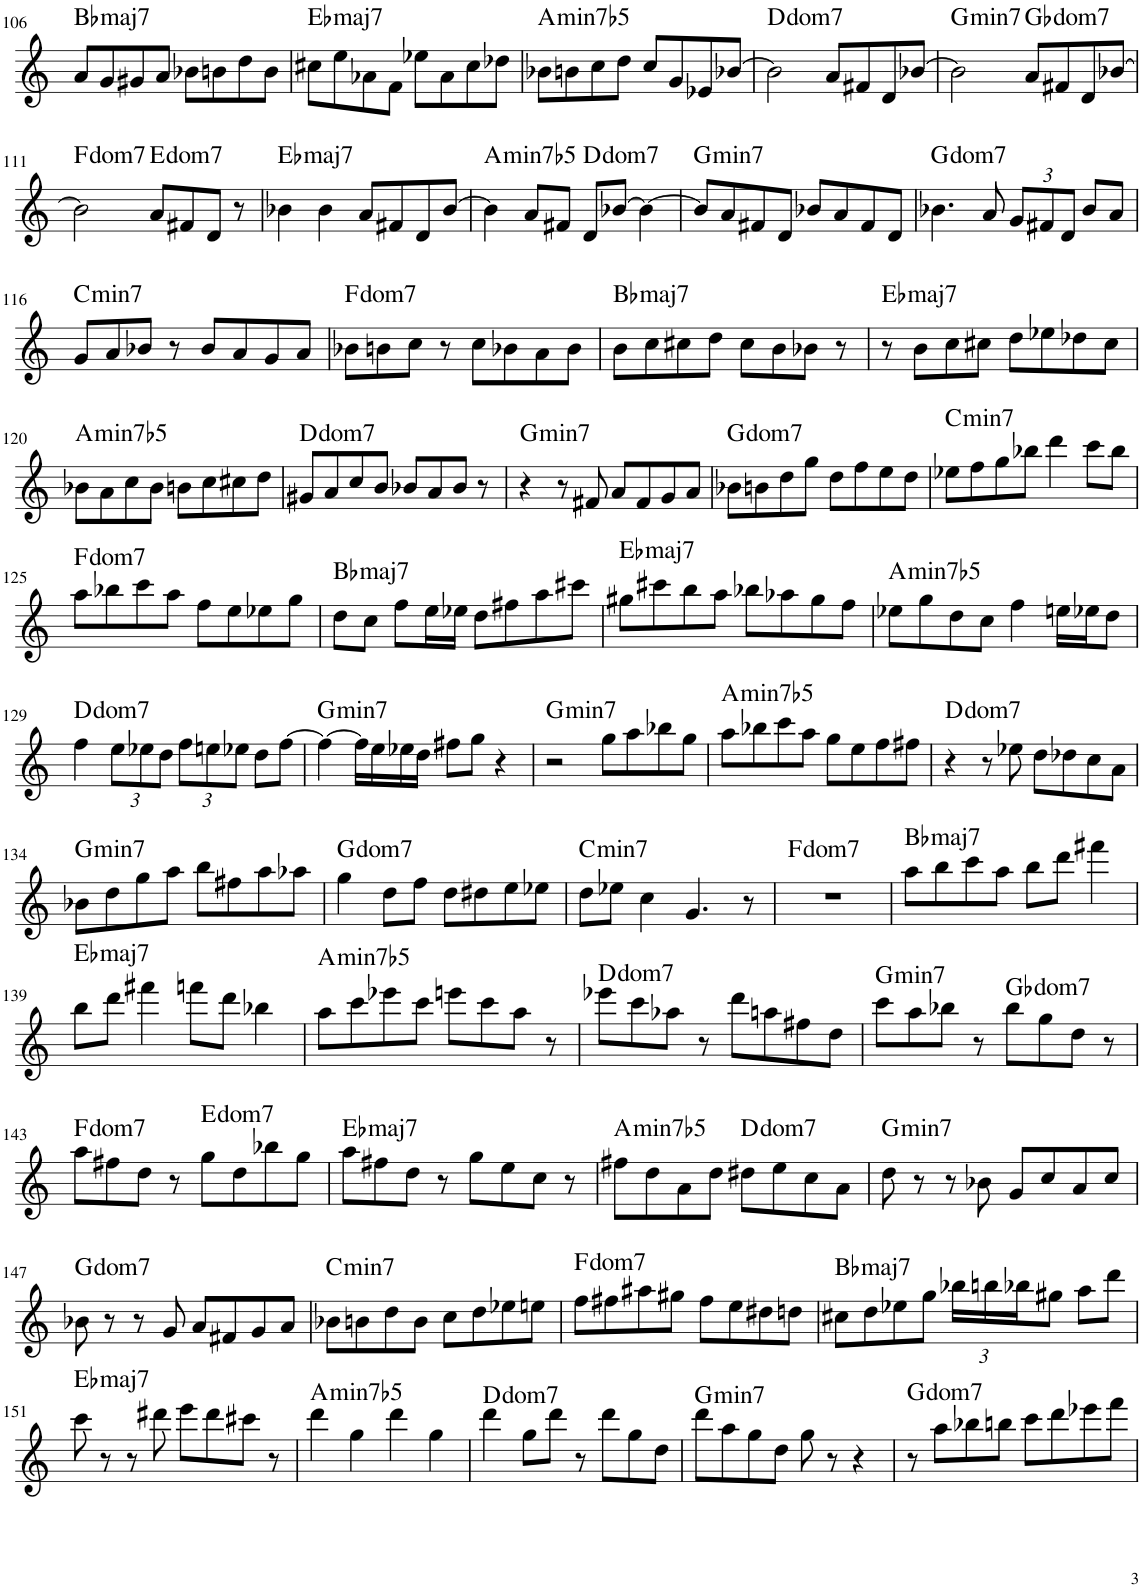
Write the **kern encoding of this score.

**kern	**harte
*part1	*part1
*staff1	*
*I"Piano	*
*I'Pno.	*
!!LO:PB:g=z
*clefG2	*
*k[]	*
*M4/4	*
=106	=106
!	!LO:H:kt=maj7
8a/L	Bb:maj7
8g/	.
8g#X/	.
8a/J	.
8b-X\L	.
8bn\	.
8dd\	.
8b\J	.
=107	=107
!	!LO:H:kt=maj7
8cc#X\L	Eb:maj7
8ee\	.
8a-X\	.
8f\J	.
8ee-X\L	.
8a-\	.
8cc#\	.
8dd-X\J	.
=108	=108
!	!LO:H:kt=min7b5
8b-X\L	A:hdim7
8bn\	.
8cc\	.
8dd\J	.
8cc/L	.
8g/	.
8e-X/	.
[8b-X/J	.
=109	=109
!	!LO:H:kt=dom
2b-\]	.
8a/L	.
8f#X/	.
8d/	.
[8b-X/J	.
=110	=110
!	!LO:H:kt=min7
2b-\]	G:min7
!	!LO:H:kt=dom
8a/L	.
8f#X/	.
8d/	.
[8b-X/J	.
!!LO:LB:g=z
=111	=111
!	!LO:H:kt=dom
2b-\]	.
!	!LO:H:kt=dom
8a/L	.
8f#X/	.
8d/J	.
8r	.
=112	=112
!	!LO:H:kt=maj7
4b-X\	Eb:maj7
4b-\	.
8a/L	.
8f#X/	.
8d/	.
[8b-/J	.
=113	=113
!	!LO:H:kt=min7b5
4b-\]	A:hdim7
8a/L	.
8f#X/J	.
!	!LO:H:kt=dom
8d/L	.
[8b-X/J	.
4b-\_	.
=114	=114
!	!LO:H:kt=min7
8b-/L]	G:min7
8a/	.
8f#X/	.
8d/J	.
8b-X/L	.
8a/	.
8f#/	.
8d/J	.
=115	=115
!	!LO:H:kt=dom
4.b-X\	.
8a/	.
*Xbrackettup	*
12g/L	.
12f#X/	.
12d/J	.
8b-/L	.
8a/J	.
!!LO:LB:g=z
=116	=116
!	!LO:H:kt=min7
8g/L	C:min7
8a/	.
8b-X/J	.
8r	.
8b-/L	.
8a/	.
8g/	.
8a/J	.
=117	=117
!	!LO:H:kt=dom
8b-X\L	.
8bn\	.
8cc\J	.
8r	.
8cc\L	.
8b-X\	.
8a\	.
8b-\J	.
=118	=118
!	!LO:H:kt=maj7
8b\L	Bb:maj7
8cc\	.
8cc#X\	.
8dd\J	.
8cc#\L	.
8b\	.
8b-X\J	.
8r	.
=119	=119
!	!LO:H:kt=maj7
8r	Eb:maj7
8b\L	.
8cc\	.
8cc#X\J	.
8dd\L	.
8ee-X\	.
8dd-X\	.
8cc#\J	.
!!LO:LB:g=z
=120	=120
!	!LO:H:kt=min7b5
8b-X\L	A:hdim7
8a\	.
8cc\	.
8b-\J	.
8bn\L	.
8cc\	.
8cc#X\	.
8dd\J	.
=121	=121
!	!LO:H:kt=dom
8g#X/L	.
8a/	.
8cc/	.
8b/J	.
8b-X/L	.
8a/	.
8b-/J	.
8r	.
=122	=122
!	!LO:H:kt=min7
4r	G:min7
8r	.
8f#X/	.
8a/L	.
8f#/	.
8g/	.
8a/J	.
=123	=123
!	!LO:H:kt=dom
8b-X\L	.
8bn\	.
8dd\	.
8gg\J	.
8dd\L	.
8ff\	.
8ee\	.
8dd\J	.
=124	=124
!	!LO:H:kt=min7
8ee-X\L	C:min7
8ff\	.
8gg\	.
8bb-X\J	.
4ddd\	.
8ccc\L	.
8bb-\J	.
!!LO:LB:g=z
=125	=125
!	!LO:H:kt=dom
8aa\L	.
8bb-X\	.
8ccc\	.
8aa\J	.
8ff\L	.
8ee\	.
8ee-X\	.
8gg\J	.
=126	=126
!	!LO:H:kt=maj7
8dd\L	Bb:maj7
8cc\J	.
8ff\L	.
16ee\L	.
16ee-X\JJ	.
8dd\L	.
8ff#X\	.
8aa\	.
8ccc#X\J	.
=127	=127
!	!LO:H:kt=maj7
8gg#X\L	Eb:maj7
8ccc#X\	.
8bb\	.
8aa\J	.
8bb-X\L	.
8aa-X\	.
8gg#\	.
8ff\J	.
=128	=128
!	!LO:H:kt=min7b5
8ee-X\L	A:hdim7
8gg\	.
8dd\	.
8cc\J	.
4ff\	.
16een\LL	.
16ee-X\J	.
8dd\J	.
!!LO:LB:g=z
=129	=129
!	!LO:H:kt=dom
4ff\	.
12ee\L	.
12ee-X\	.
12dd\J	.
12ff\L	.
12een\	.
12ee-X\J	.
8dd\L	.
[8ff\J	.
=130	=130
!	!LO:H:kt=min7
4ff\_	G:min7
16ff\LL]	.
16ee\	.
16ee-X\	.
16dd\JJ	.
8ff#X\L	.
8gg\J	.
4r	.
=131	=131
!	!LO:H:kt=min7
2r	G:min7
8gg\L	.
8aa\	.
8bb-X\	.
8gg\J	.
=132	=132
!	!LO:H:kt=min7b5
8aa\L	A:hdim7
8bb-X\	.
8ccc\	.
8aa\J	.
8gg\L	.
8ee\	.
8ff\	.
8ff#X\J	.
=133	=133
!	!LO:H:kt=dom
4r	.
8r	.
8ee-X\	.
8dd\L	.
8dd-X\	.
8cc\	.
8a\J	.
!!LO:LB:g=z
=134	=134
!	!LO:H:kt=min7
8b-X\L	G:min7
8dd\	.
8gg\	.
8aa\J	.
8bb\L	.
8ff#X\	.
8aa\	.
8aa-X\J	.
=135	=135
!	!LO:H:kt=dom
4gg\	.
8dd\L	.
8ff\J	.
8dd\L	.
8dd#X\	.
8ee\	.
8ee-X\J	.
=136	=136
!	!LO:H:kt=min7
8dd\L	C:min7
8ee-X\J	.
4cc\	.
4.g/	.
8r	.
=137	=137
!	!LO:H:kt=dom
1r	.
=138	=138
!	!LO:H:kt=maj7
8aa\L	Bb:maj7
8bb\	.
8ccc\	.
8aa\J	.
8bb\L	.
8ddd\J	.
4fff#X\	.
!!LO:LB:g=z
=139	=139
!	!LO:H:kt=maj7
8bb\L	Eb:maj7
8ddd\J	.
4fff#X\	.
8fffn\L	.
8ddd\J	.
4bb-X\	.
=140	=140
!	!LO:H:kt=min7b5
8aa\L	A:hdim7
8ccc\	.
8eee-X\	.
8ccc\J	.
8eeen\L	.
8ccc\	.
8aa\J	.
8r	.
=141	=141
!	!LO:H:kt=dom
8eee-X\L	.
8ccc\	.
8aa-X\J	.
8r	.
8ddd\L	.
8aan\	.
8ff#X\	.
8dd\J	.
=142	=142
!	!LO:H:kt=min7
8ccc\L	G:min7
8aa\	.
8bb-X\J	.
8r	.
!	!LO:H:kt=dom
8bb-\L	.
8gg\	.
8dd\J	.
8r	.
!!LO:LB:g=z
=143	=143
!	!LO:H:kt=dom
8aa\L	.
8ff#X\	.
8dd\J	.
8r	.
!	!LO:H:kt=dom
8gg\L	.
8dd\	.
8bb-X\	.
8gg\J	.
=144	=144
!	!LO:H:kt=maj7
8aa\L	Eb:maj7
8ff#X\	.
8dd\J	.
8r	.
8gg\L	.
8ee\	.
8cc\J	.
8r	.
=145	=145
!	!LO:H:kt=min7b5
8ff#X\L	A:hdim7
8dd\	.
8a\	.
8dd\J	.
!	!LO:H:kt=dom
8dd#X\L	.
8ee\	.
8cc\	.
8a\J	.
=146	=146
!	!LO:H:kt=min7
8dd\	G:min7
8r	.
8r	.
8b-X\	.
8g/L	.
8cc/	.
8a/	.
8cc/J	.
!!LO:LB:g=z
=147	=147
!	!LO:H:kt=dom
8b-X\	.
8r	.
8r	.
8g/	.
8a/L	.
8f#X/	.
8g/	.
8a/J	.
=148	=148
!	!LO:H:kt=min7
8b-X\L	C:min7
8bn\	.
8dd\	.
8b\J	.
8cc\L	.
8dd\	.
8ee-X\	.
8een\J	.
=149	=149
!	!LO:H:kt=dom
8ff\L	.
8ff#X\	.
8aa#X\	.
8gg#X\J	.
8ff#\L	.
8ee\	.
8dd#X\	.
8ddn\J	.
=150	=150
!	!LO:H:kt=maj7
8cc#X\L	Bb:maj7
8dd\	.
8ee-X\	.
8gg\J	.
24bb-X\LL	.
24bbn\	.
24bb-X\J	.
8gg#X\J	.
8aa\L	.
8ddd\J	.
!!LO:LB:g=z
=151	=151
!	!LO:H:kt=maj7
8ccc\	Eb:maj7
8r	.
8r	.
8ddd#X\	.
8eee\L	.
8ddd#\	.
8ccc#X\J	.
8r	.
=152	=152
!	!LO:H:kt=min7b5
4ddd\	A:hdim7
4gg\	.
4ddd\	.
4gg\	.
=153	=153
!	!LO:H:kt=dom
4ddd\	.
8gg\L	.
8ddd\J	.
8r	.
8ddd\L	.
8gg\	.
8dd\J	.
=154	=154
!	!LO:H:kt=min7
8ddd\L	G:min7
8aa\	.
8gg\	.
8dd\J	.
8gg\	.
8r	.
4r	.
=155	=155
!	!LO:H:kt=dom
8r	.
8aa\L	.
8bb-X\	.
8bbn\J	.
8ccc\L	.
8ddd\	.
8eee-X\	.
8fff\J	.
=	=
*-	*-
